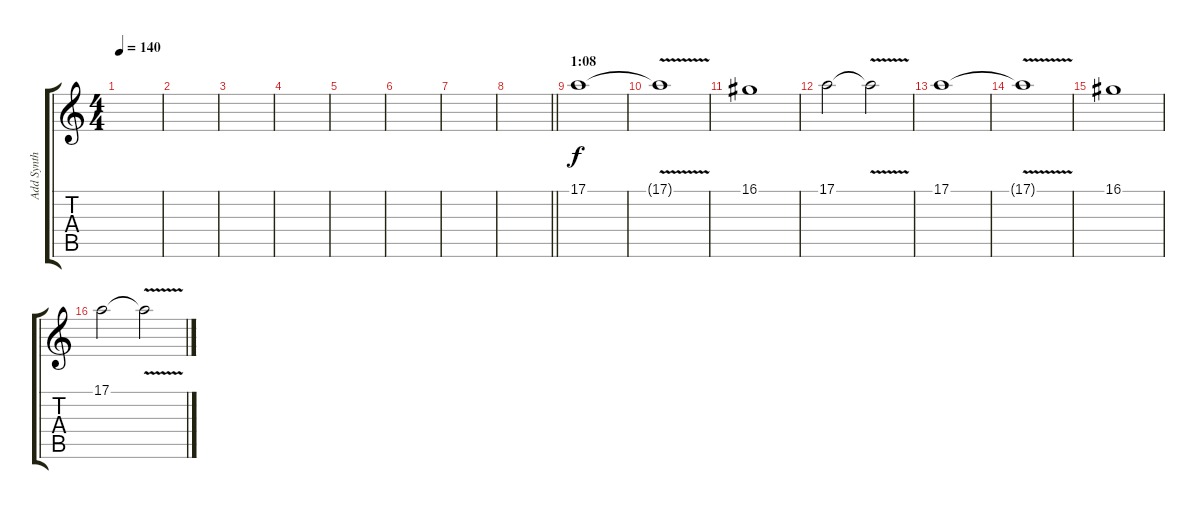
\track ("Add Synth" "Add Synth") {instrument pad8sweep}
\staff {score tabs}
\tuning (E4 B3 G3 D3 A2 E2) {hide}
\ts (4 4)
\tempo 140
\clef g2
\ks c
|
|
|
|
|
|
|
\barLineRight lightlight
|
\section ("" "1:08")
17.1.1 |
17.1{v t}.1 |
16.1.1 |
17.1.2 17.1{v t}.2 |
17.1.1 |
17.1{v t}.1 |
16.1.1 |
17.1.2 17.1{v t}.2
